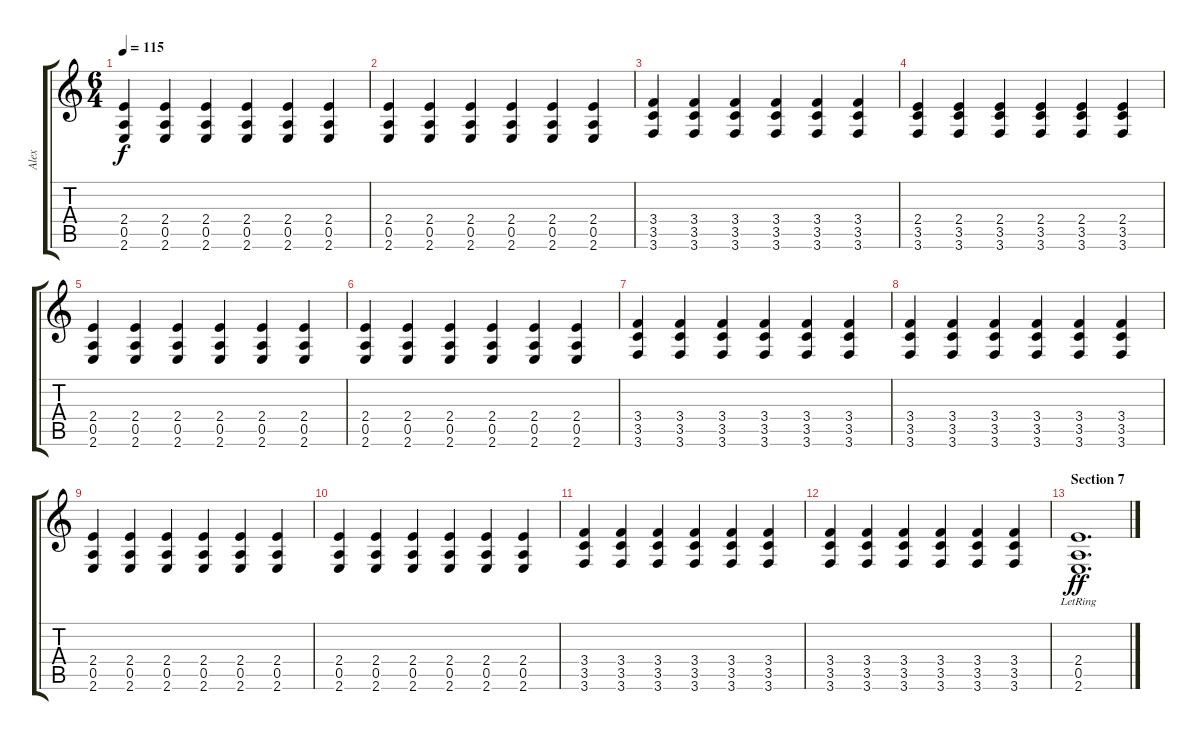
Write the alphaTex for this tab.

\track ("Alex" "Alex") {instrument electricguitarjazz}
\staff {score tabs}
\tuning (E4 B3 G3 D3 A2 D2) {hide}
\ts (6 4)
\tempo 115
\clef g2
\ks c
(2.4 0.5 2.6).4{dy f} (2.4 0.5 2.6).4 (2.4 0.5 2.6).4 (2.4 0.5 2.6).4 (2.4 0.5 2.6).4 (2.4 0.5 2.6).4 |
(2.4 0.5 2.6).4 (2.4 0.5 2.6).4 (2.4 0.5 2.6).4 (2.4 0.5 2.6).4 (2.4 0.5 2.6).4 (2.4 0.5 2.6).4 |
(3.4 3.5 3.6).4 (3.4 3.5 3.6).4 (3.4 3.5 3.6).4 (3.4 3.5 3.6).4 (3.4 3.5 3.6).4 (3.4 3.5 3.6).4 |
(2.4 3.5 3.6).4 (2.4 3.5 3.6).4 (2.4 3.5 3.6).4 (2.4 3.5 3.6).4 (2.4 3.5 3.6).4 (2.4 3.5 3.6).4 |
(2.4 0.5 2.6).4{instrument distortionguitar} (2.4 0.5 2.6).4 (2.4 0.5 2.6).4 (2.4 0.5 2.6).4 (2.4 0.5 2.6).4 (2.4 0.5 2.6).4 |
(2.4 0.5 2.6).4{instrument distortionguitar} (2.4 0.5 2.6).4 (2.4 0.5 2.6).4 (2.4 0.5 2.6).4 (2.4 0.5 2.6).4 (2.4 0.5 2.6).4 |
(3.4 3.5 3.6).4 (3.4 3.5 3.6).4 (3.4 3.5 3.6).4 (3.4 3.5 3.6).4 (3.4 3.5 3.6).4 (3.4 3.5 3.6).4 |
(3.4 3.5 3.6).4 (3.4 3.5 3.6).4 (3.4 3.5 3.6).4 (3.4 3.5 3.6).4 (3.4 3.5 3.6).4 (3.4 3.5 3.6).4 |
(2.4 0.5 2.6).4{instrument distortionguitar} (2.4 0.5 2.6).4 (2.4 0.5 2.6).4 (2.4 0.5 2.6).4 (2.4 0.5 2.6).4 (2.4 0.5 2.6).4 |
(2.4 0.5 2.6).4{instrument distortionguitar} (2.4 0.5 2.6).4 (2.4 0.5 2.6).4 (2.4 0.5 2.6).4 (2.4 0.5 2.6).4 (2.4 0.5 2.6).4 |
(3.4 3.5 3.6).4 (3.4 3.5 3.6).4 (3.4 3.5 3.6).4 (3.4 3.5 3.6).4 (3.4 3.5 3.6).4 (3.4 3.5 3.6).4 |
(3.4 3.5 3.6).4 (3.4 3.5 3.6).4 (3.4 3.5 3.6).4 (3.4 3.5 3.6).4 (3.4 3.5 3.6).4 (3.4 3.5 3.6).4 |
\section ("" "Section 7")
(2.4{lr} 0.5{lr} 2.6{lr}).1{d dy ff volume 0}
